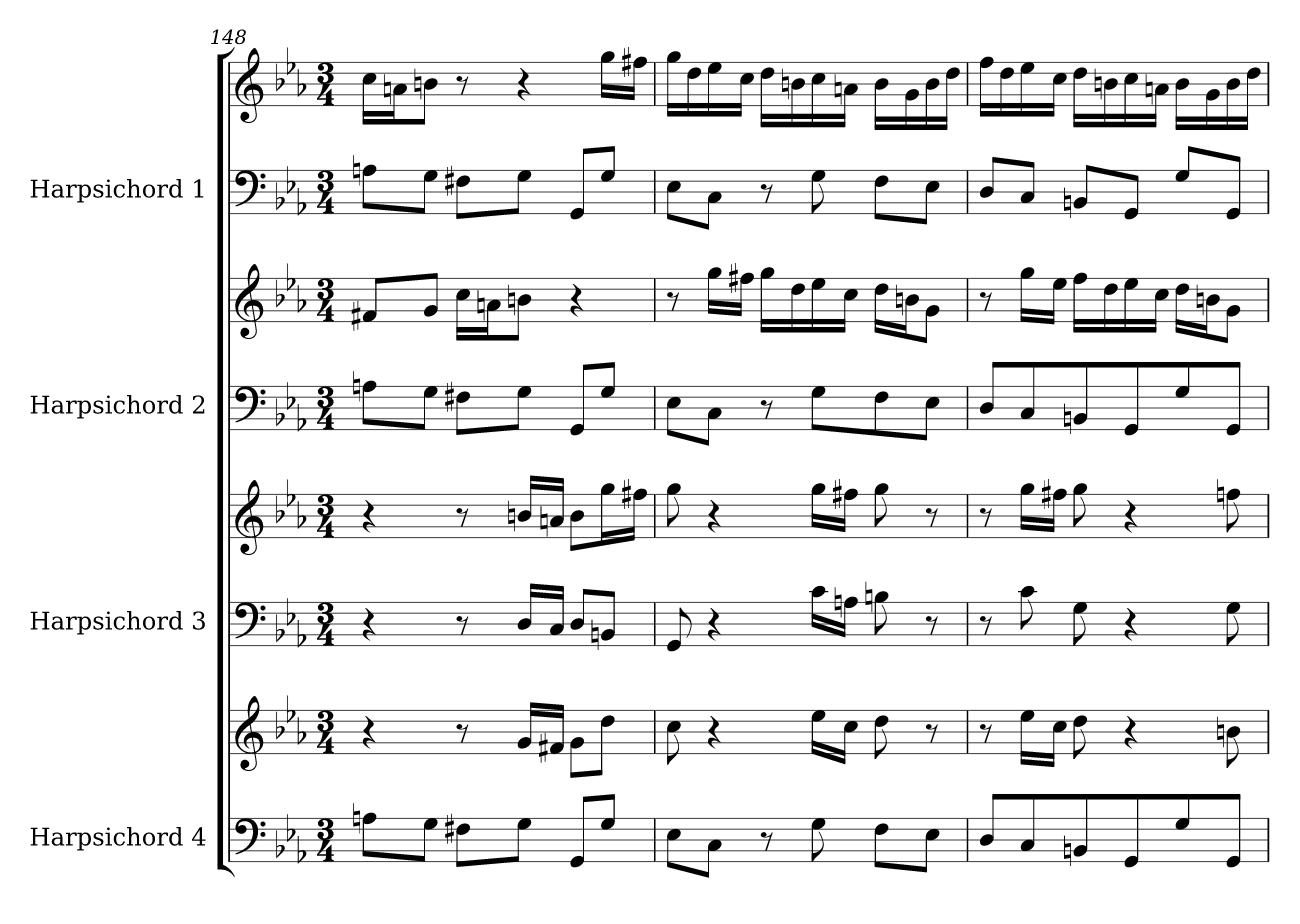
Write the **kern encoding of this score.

**kern	**kern	**kern	**kern	**kern	**kern	**kern	**kern
*part4	*part4	*part3	*part3	*part2	*part2	*part1	*part1
*staff8	*staff7	*staff6	*staff5	*staff4	*staff3	*staff2	*staff1
*I"Harpsichord 4	*	*I"Harpsichord 3	*	*I"Harpsichord 2	*	*I"Harpsichord 1	*
*I'Hp	*	*I'Hp	*	*I'Hp	*	*I'Hp	*
*clefF4	*clefG2	*clefF4	*clefG2	*clefF4	*clefG2	*clefF4	*clefG2
*k[b-e-a-]	*k[b-e-a-]	*k[b-e-a-]	*k[b-e-a-]	*k[b-e-a-]	*k[b-e-a-]	*k[b-e-a-]	*k[b-e-a-]
*M3/4	*M3/4	*M3/4	*M3/4	*M3/4	*M3/4	*M3/4	*M3/4
=148	=148	=148	=148	=148	=148	=148	=148
8An\L	4r	4r	4r	8An\L	8f#X/L	8An\L	16cc\LL
.	.	.	.	.	.	.	16an\J
8G\J	.	.	.	8G\J	8g/J	8G\J	8bn\J
8F#X\L	8r	8r	8r	8F#X\L	16cc\LL	8F#X\L	8r
.	.	.	.	.	16an\J	.	.
8G\J	16g/LL	16D/LL	16bn/LL	8G\J	8bn\J	8G\J	4r
.	16f#X/JJ	16C/JJ	16an/JJ	.	.	.	.
8GG/L	8g\L	8D/L	8b\L	8GG/L	4r	8GG/L	.
8G/J	8dd\J	8BBn/J	16gg\L	8G/J	.	8G/J	16gg\LL
.	.	.	16ff#X\JJ	.	.	.	16ff#X\JJ
!!LO:PB:g=z
=149	=149	=149	=149	=149	=149	=149	=149
8E-\L	8cc\	8GG/	8gg\	8E-\L	8r	8E-\L	16gg\LL
.	.	.	.	.	.	.	16dd\
8C\J	4r	4r	4r	8C\J	16gg\LL	8C\J	16ee-\
.	.	.	.	.	16ff#X\JJ	.	16cc\JJ
8r	.	.	.	8r	16gg\LL	8r	16dd\LL
.	.	.	.	.	16dd\	.	16bn\
8G\	16ee-\LL	16c\LL	16gg\LL	8G\L	16ee-\	8G\	16cc\
.	16cc\JJ	16An\JJ	16ff#X\JJ	.	16cc\JJ	.	16an\JJ
8F\L	8dd\	8Bn\	8gg\	8F\	16dd\LL	8F\L	16b\LL
.	.	.	.	.	16bn\J	.	16g\
8E-\J	8r	8r	8r	8E-\J	8g\J	8E-\J	16b\
.	.	.	.	.	.	.	16dd\JJ
=150	=150	=150	=150	=150	=150	=150	=150
8D/L	8r	8r	8r	8D/L	8r	8D/L	16ff\LL
.	.	.	.	.	.	.	16dd\
8C/	16ee-\LL	8c\	16gg\LL	8C/	16gg\LL	8C/J	16ee-\
.	16cc\JJ	.	16ff#X\JJ	.	16ee-\JJ	.	16cc\JJ
8BBn/	8dd\	8G\	8gg\	8BBn/	16ff\LL	8BBn/L	16dd\LL
.	.	.	.	.	16dd\	.	16bn\
8GG/	4r	4r	4r	8GG/	16ee-\	8GG/J	16cc\
.	.	.	.	.	16cc\JJ	.	16an\JJ
8G/	.	.	.	8G/	16dd\LL	8G/L	16b\LL
.	.	.	.	.	16bn\J	.	16g\
8GG/J	8bn\	8G\	8ffn\	8GG/J	8g\J	8GG/J	16b\
.	.	.	.	.	.	.	16dd\JJ
=	=	=	=	=	=	=	=
*-	*-	*-	*-	*-	*-	*-	*-
